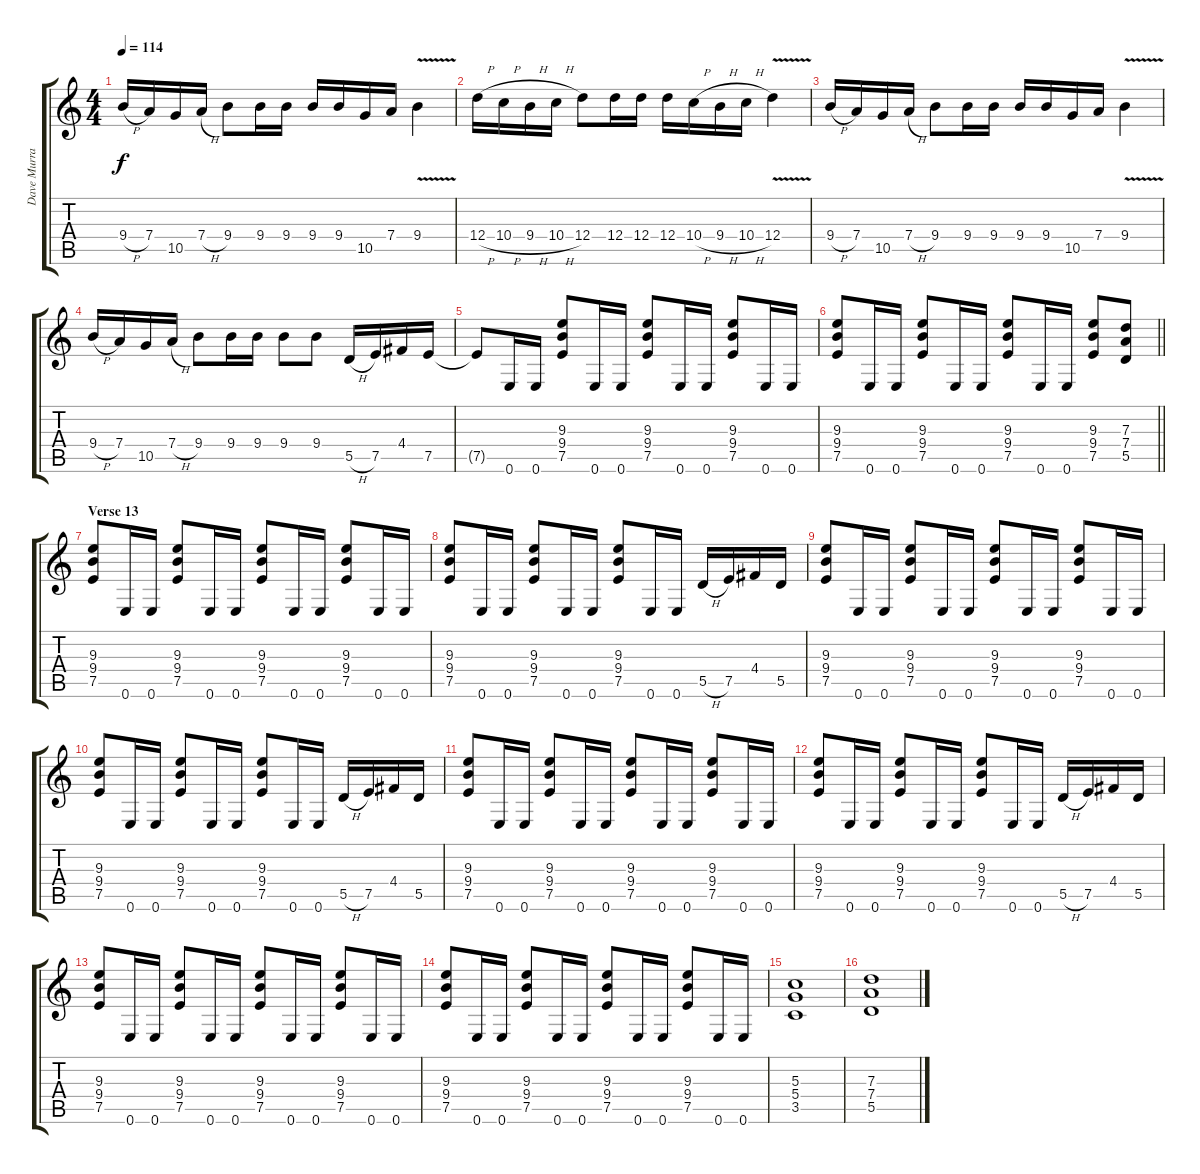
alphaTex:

\track ("Dave Murray" "Dave Murra") {instrument distortionguitar}
\staff {score tabs}
\tuning (E4 B3 G3 D3 A2 E2) {hide}
\ts (4 4)
\tempo 114
\clef g2
\ks c
9.4{h}.16{dy f} 7.4.16 10.5.16 7.4{h}.16 9.4.8 9.4.16 9.4.16 9.4.16 9.4.16 10.5.16 7.4.16 9.4{v}.4 |
12.4{h}.16 10.4{h}.16 9.4{h}.16 10.4{h}.16 12.4.8 12.4.16 12.4.16 12.4.16 10.4{h}.16 9.4{h}.16 10.4{h}.16 12.4{v}.4 |
9.4{h}.16 7.4.16 10.5.16 7.4{h}.16 9.4.8 9.4.16 9.4.16 9.4.16 9.4.16 10.5.16 7.4.16 9.4{v}.4 |
9.4{h}.16 7.4.16 10.5.16 7.4{h}.16 9.4.8 9.4.16 9.4.16 9.4.8 9.4.8 5.5{h}.16 7.5.16 4.4.16 7.5.16 |
7.5{t}.8 0.6.16 0.6.16 (9.3 9.4 7.5).8 0.6.16 0.6.16 (9.3 9.4 7.5).8 0.6.16 0.6.16 (9.3 9.4 7.5).8 0.6.16 0.6.16 |
\barLineRight lightlight
(9.3 9.4 7.5).8 0.6.16 0.6.16 (9.3 9.4 7.5).8 0.6.16 0.6.16 (9.3 9.4 7.5).8 0.6.16 0.6.16 (9.3 9.4 7.5).8 (7.3 7.4 5.5).8 |
\section ("" "Verse 13")
(9.3 9.4 7.5).8 0.6.16 0.6.16 (9.3 9.4 7.5).8 0.6.16 0.6.16 (9.3 9.4 7.5).8 0.6.16 0.6.16 (9.3 9.4 7.5).8 0.6.16 0.6.16 |
(9.3 9.4 7.5).8 0.6.16 0.6.16 (9.3 9.4 7.5).8 0.6.16 0.6.16 (9.3 9.4 7.5).8 0.6.16 0.6.16 5.5{h}.16 7.5.16 4.4.16 5.5.16 |
(9.3 9.4 7.5).8 0.6.16 0.6.16 (9.3 9.4 7.5).8 0.6.16 0.6.16 (9.3 9.4 7.5).8 0.6.16 0.6.16 (9.3 9.4 7.5).8 0.6.16 0.6.16 |
(9.3 9.4 7.5).8 0.6.16 0.6.16 (9.3 9.4 7.5).8 0.6.16 0.6.16 (9.3 9.4 7.5).8 0.6.16 0.6.16 5.5{h}.16 7.5.16 4.4.16 5.5.16 |
(9.3 9.4 7.5).8 0.6.16 0.6.16 (9.3 9.4 7.5).8 0.6.16 0.6.16 (9.3 9.4 7.5).8 0.6.16 0.6.16 (9.3 9.4 7.5).8 0.6.16 0.6.16 |
(9.3 9.4 7.5).8 0.6.16 0.6.16 (9.3 9.4 7.5).8 0.6.16 0.6.16 (9.3 9.4 7.5).8 0.6.16 0.6.16 5.5{h}.16 7.5.16 4.4.16 5.5.16 |
(9.3 9.4 7.5).8 0.6.16 0.6.16 (9.3 9.4 7.5).8 0.6.16 0.6.16 (9.3 9.4 7.5).8 0.6.16 0.6.16 (9.3 9.4 7.5).8 0.6.16 0.6.16 |
(9.3 9.4 7.5).8 0.6.16 0.6.16 (9.3 9.4 7.5).8 0.6.16 0.6.16 (9.3 9.4 7.5).8 0.6.16 0.6.16 (9.3 9.4 7.5).8 0.6.16 0.6.16 |
(5.3 5.4 3.5).1 |
(7.3 7.4 5.5).1
